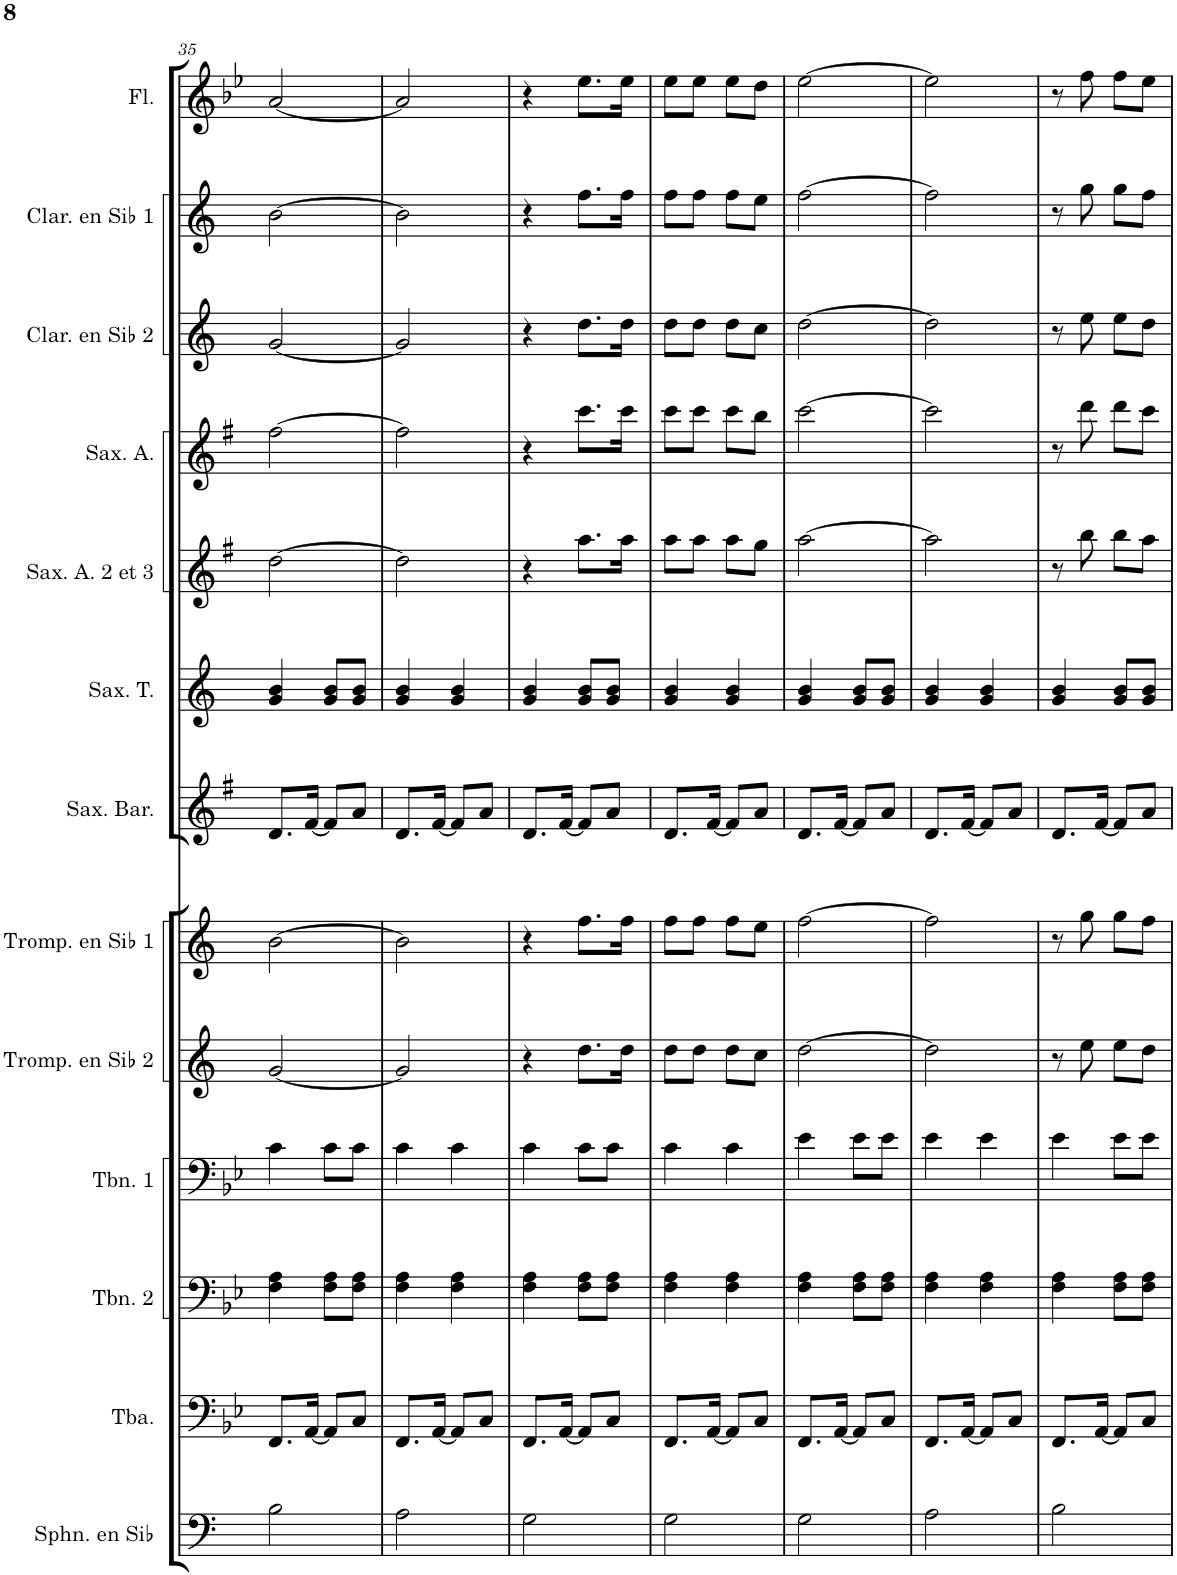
**kern	**kern	**kern	**kern	**kern	**kern	**kern	**kern	**kern	**kern	**kern	**kern	**kern
*part13	*part12	*part11	*part10	*part9	*part8	*part7	*part6	*part5	*part4	*part3	*part2	*part1
*staff13	*staff12	*staff11	*staff10	*staff9	*staff8	*staff7	*staff6	*staff5	*staff4	*staff3	*staff2	*staff1
*I"Sousaphone en Sib	*I"Tuba	*I"Trombone 2	*I"Trombone 1	*I"Trompette en Sib 2	*I"Trompette en Sib 1	*I"Saxophone Baryton	*I"Saxophone Ténor	*I"Saxophone Alto 2 et 3	*I"Saxophone Alto	*I"Clarinette en Sib 2	*I"Clarinette en Sib 1	*I"Flûte
*I'Sphn. en Sib	*I'Tba.	*I'Tbn. 2	*I'Tbn. 1	*I'Tromp. en Sib 2	*I'Tromp. en Sib 1	*I'Sax. Bar.	*I'Sax. T.	*I'Sax. A. 2 et 3	*I'Sax. A.	*I'Clar. en Sib 2	*I'Clar. en Sib 1	*I'Fl.
!!LO:PB:g=z
*clefF4	*clefF4	*clefF4	*clefF4	*clefG2	*clefG2	*clefG2	*clefG2	*clefG2	*clefG2	*clefG2	*clefG2	*clefG2
*Trd8c14	*	*	*	*Trd1c2	*Trd1c2	*Trd12c21	*Trd8c14	*Trd5c9	*Trd5c9	*Trd1c2	*Trd1c2	*
*k[]	*k[b-e-]	*k[b-e-]	*k[b-e-]	*k[]	*k[]	*k[f#]	*k[]	*k[f#]	*k[f#]	*k[]	*k[]	*k[b-e-]
*M2/4	*M2/4	*M2/4	*M2/4	*M2/4	*M2/4	*M2/4	*M2/4	*M2/4	*M2/4	*M2/4	*M2/4	*M2/4
=35	=35	=35	=35	=35	=35	=35	=35	=35	=35	=35	=35	=35
2B\	8.FF/L	4F\ 4A\	4c\	[2g/	[2b\	8.d/L	4g/ 4b/	[2dd\	[2ff#\	[2g/	[2b\	[2a/
.	[16AA/Jk	.	.	.	.	[16f#/Jk	.	.	.	.	.	.
.	8AA/L]	8F\ 8A\L	8c\L	.	.	8f#/L]	8g/ 8b/L	.	.	.	.	.
.	8C/J	8F\ 8A\J	8c\J	.	.	8a/J	8g/ 8b/J	.	.	.	.	.
=36	=36	=36	=36	=36	=36	=36	=36	=36	=36	=36	=36	=36
2A\	8.FF/L	4F\ 4A\	4c\	2g/]	2b\]	8.d/L	4g/ 4b/	2dd\]	2ff#\]	2g/]	2b\]	2a/]
.	[16AA/Jk	.	.	.	.	[16f#/Jk	.	.	.	.	.	.
.	8AA/L]	4F\ 4A\	4c\	.	.	8f#/L]	4g/ 4b/	.	.	.	.	.
.	8C/J	.	.	.	.	8a/J	.	.	.	.	.	.
=37	=37	=37	=37	=37	=37	=37	=37	=37	=37	=37	=37	=37
2G\	8.FF/L	4F\ 4A\	4c\	4r	4r	8.d/L	4g/ 4b/	4r	4r	4r	4r	4r
.	[16AA/Jk	.	.	.	.	[16f#/Jk	.	.	.	.	.	.
.	8AA/L]	8F\ 8A\L	8c\L	8.dd\L	8.ff\L	8f#/L]	8g/ 8b/L	8.aa\L	8.ccc\L	8.dd\L	8.ff\L	8.ee-\L
.	8C/J	8F\ 8A\J	8c\J	.	.	8a/J	8g/ 8b/J	.	.	.	.	.
.	.	.	.	16dd\Jk	16ff\Jk	.	.	16aa\Jk	16ccc\Jk	16dd\Jk	16ff\Jk	16ee-\Jk
=38	=38	=38	=38	=38	=38	=38	=38	=38	=38	=38	=38	=38
2G\	8.FF/L	4F\ 4A\	4c\	8dd\L	8ff\L	8.d/L	4g/ 4b/	8aa\L	8ccc\L	8dd\L	8ff\L	8ee-\L
.	.	.	.	8dd\J	8ff\J	.	.	8aa\J	8ccc\J	8dd\J	8ff\J	8ee-\J
.	[16AA/Jk	.	.	.	.	[16f#/Jk	.	.	.	.	.	.
.	8AA/L]	4F\ 4A\	4c\	8dd\L	8ff\L	8f#/L]	4g/ 4b/	8aa\L	8ccc\L	8dd\L	8ff\L	8ee-\L
.	8C/J	.	.	8cc\J	8ee\J	8a/J	.	8gg\J	8bb\J	8cc\J	8ee\J	8dd\J
=39	=39	=39	=39	=39	=39	=39	=39	=39	=39	=39	=39	=39
2G\	8.FF/L	4F\ 4A\	4e-\	[2dd\	[2ff\	8.d/L	4g/ 4b/	[2aa\	[2ccc\	[2dd\	[2ff\	[2ee-\
.	[16AA/Jk	.	.	.	.	[16f#/Jk	.	.	.	.	.	.
.	8AA/L]	8F\ 8A\L	8e-\L	.	.	8f#/L]	8g/ 8b/L	.	.	.	.	.
.	8C/J	8F\ 8A\J	8e-\J	.	.	8a/J	8g/ 8b/J	.	.	.	.	.
=40	=40	=40	=40	=40	=40	=40	=40	=40	=40	=40	=40	=40
2A\	8.FF/L	4F\ 4A\	4e-\	2dd\]	2ff\]	8.d/L	4g/ 4b/	2aa\]	2ccc\]	2dd\]	2ff\]	2ee-\]
.	[16AA/Jk	.	.	.	.	[16f#/Jk	.	.	.	.	.	.
.	8AA/L]	4F\ 4A\	4e-\	.	.	8f#/L]	4g/ 4b/	.	.	.	.	.
.	8C/J	.	.	.	.	8a/J	.	.	.	.	.	.
=41	=41	=41	=41	=41	=41	=41	=41	=41	=41	=41	=41	=41
2B\	8.FF/L	4F\ 4A\	4e-\	8r	8r	8.d/L	4g/ 4b/	8r	8r	8r	8r	8r
.	.	.	.	8ee\	8gg\	.	.	8bb\	8ddd\	8ee\	8gg\	8ff\
.	[16AA/Jk	.	.	.	.	[16f#/Jk	.	.	.	.	.	.
.	8AA/L]	8F\ 8A\L	8e-\L	8ee\L	8gg\L	8f#/L]	8g/ 8b/L	8bb\L	8ddd\L	8ee\L	8gg\L	8ff\L
.	8C/J	8F\ 8A\J	8e-\J	8dd\J	8ff\J	8a/J	8g/ 8b/J	8aa\J	8ccc\J	8dd\J	8ff\J	8ee-\J
=	=	=	=	=	=	=	=	=	=	=	=	=
*-	*-	*-	*-	*-	*-	*-	*-	*-	*-	*-	*-	*-
